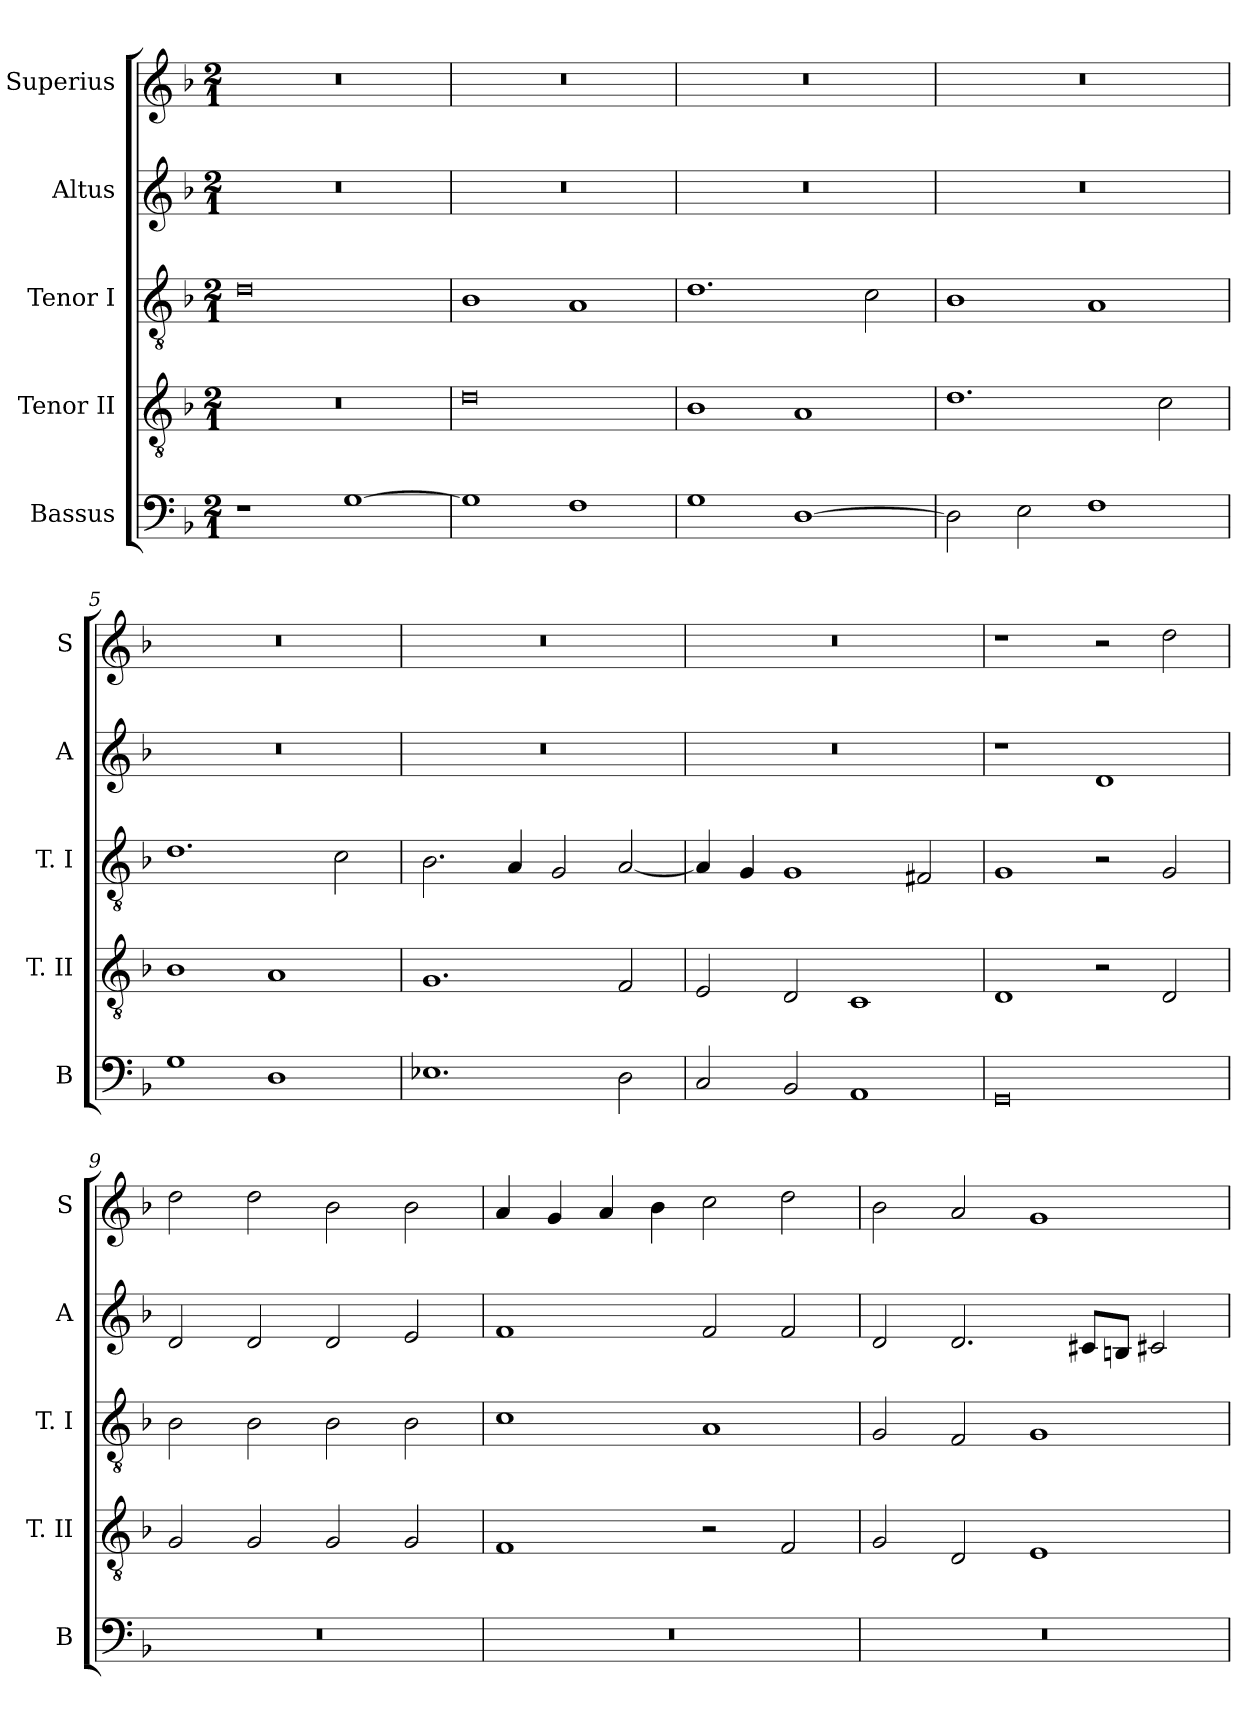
**kern	**kern	**kern	**kern	**kern
*part5	*part4	*part3	*part2	*part1
*staff5	*staff4	*staff3	*staff2	*staff1
*I"Bassus	*I"Tenor II	*I"Tenor I	*I"Altus	*I"Superius
*I'B	*I'T. II	*I'T. I	*I'A	*I'S
*clefF4	*clefGv2	*clefGv2	*clefG2	*clefG2
*k[b-]	*k[b-]	*k[b-]	*k[b-]	*k[b-]
*F:	*F:	*F:	*F:	*F:
*M2/1	*M2/1	*M2/1	*M2/1	*M2/1
=1	=1	=1	=1	=1
1r	0r	0d	0r	0r
[1G	.	.	.	.
=2	=2	=2	=2	=2
1G]	0d	1B-	0r	0r
1F	.	1A	.	.
=3	=3	=3	=3	=3
1G	1B-	1.d	0r	0r
[1D	1A	.	.	.
.	.	2c	.	.
=4	=4	=4	=4	=4
2D]	1.d	1B-	0r	0r
2E	.	.	.	.
1F	.	1A	.	.
.	2c	.	.	.
=5	=5	=5	=5	=5
1G	1B-	1.d	0r	0r
1D	1A	.	.	.
.	.	2c	.	.
=6	=6	=6	=6	=6
1.E-X	1.G	2.B-	0r	0r
.	.	4A	.	.
.	.	2G	.	.
2D	2F	[2A	.	.
=7	=7	=7	=7	=7
2C	2E	4A]	0r	0r
.	.	4G	.	.
2BB-	2D	1G	.	.
1AA	1C	.	.	.
.	.	2F#X	.	.
=8	=8	=8	=8	=8
0GG	1D	1G	1r	1r
.	2r	2r	1d	2r
.	2D	2G	.	2dd
=9	=9	=9	=9	=9
0r	2G	2B-	2d	2dd
.	2G	2B-	2d	2dd
.	2G	2B-	2d	2b-
.	2G	2B-	2e	2b-
=10	=10	=10	=10	=10
0r	1F	1c	1f	4a
.	.	.	.	4g
.	.	.	.	4a
.	.	.	.	4b-
.	2r	1A	2f	2cc
.	2F	.	2f	2dd
=11	=11	=11	=11	=11
0r	2G	2G	2d	2b-
.	2D	2F	2.d	2a
.	1E	1G	.	1g
.	.	.	8c#XL	.
.	.	.	8BnJ	.
.	.	.	2c#X	.
=	=	=	=	=
*-	*-	*-	*-	*-
